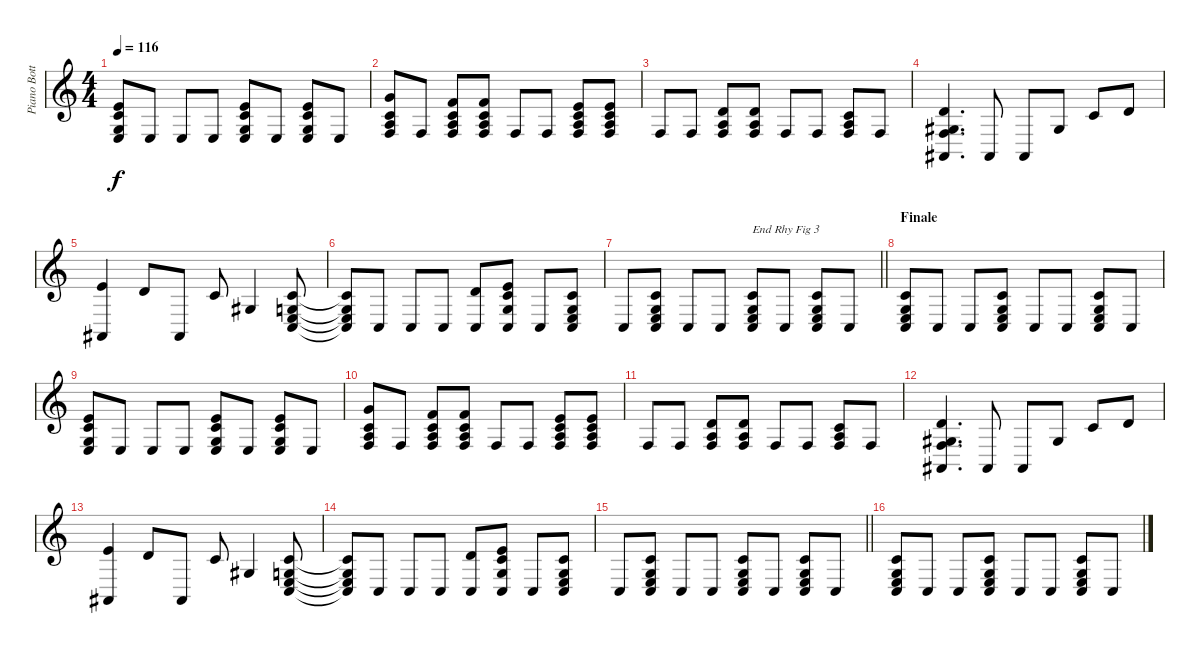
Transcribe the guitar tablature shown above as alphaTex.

\track ("Piano Bottom (Tr. 15B) / Piano Top (16B)" "Piano Bott") {instrument acousticgrandpiano}
\staff {score}
\tuning (E4 B3 G3 D3 A2 E2) {hide}
\ts (4 4)
\tempo 116
\clef g2
\ks c
(0.1 1.2 0.3 2.4).8{dy f} 2.4.8 2.4.8 2.4.8 (0.1 1.2 0.3 2.4).8 2.4.8 (0.1 1.2 0.3 2.4).8 2.4.8 |
(3.1 1.2 2.3 3.4).8 3.4.8 (1.1 1.2 2.3 3.4).8 (1.1 1.2 2.3 3.4).8 3.4.8 3.4.8 (0.1 1.2 2.3 3.4).8 (0.1 1.2 2.3 3.4).8 |
3.4.8 3.4.8 (3.2 2.3 3.4).8 (3.2 2.3 3.4).8 3.4.8 3.4.8 (1.2 2.3 3.4).8 3.4.8 |
(3.2 1.3 3.4 1.5).4{d} 1.5.8 1.5.8 1.3.8 1.2.8 3.2.8 |
(0.1 1.5).4 3.2.8 1.5.8 1.2.8 1.3.4 (1.2 0.3 2.4 3.5).8 |
(1.2{t} 0.3{t} 2.4{t} 3.5{t}).8 3.5.8 3.5.8 3.5.8 (3.2 3.5).8 (0.1 1.2 0.3 3.5).8 3.5.8 (1.2 0.3 2.4 3.5).8 |
\barLineRight lightlight
3.5.8 (1.2 0.3 2.4 3.5).8 3.5.8 3.5.8 (1.2 0.3 2.4 3.5).8{txt "End Rhy Fig 3"} 3.5.8 (1.2 0.3 2.4 3.5).8 3.5.8 |
\section ("" "Finale")
(1.2 0.3 2.4 3.5).8 3.5.8 3.5.8 (1.2 0.3 2.4 3.5).8 3.5.8 3.5.8 (1.2 0.3 2.4 3.5).8 3.5.8 |
(0.1 1.2 0.3 2.4).8 2.4.8 2.4.8 2.4.8 (0.1 1.2 0.3 2.4).8 2.4.8 (0.1 1.2 0.3 2.4).8 2.4.8 |
(3.1 1.2 2.3 3.4).8 3.4.8 (1.1 1.2 2.3 3.4).8 (1.1 1.2 2.3 3.4).8 3.4.8 3.4.8 (0.1 1.2 2.3 3.4).8 (0.1 1.2 2.3 3.4).8 |
3.4.8 3.4.8 (3.2 2.3 3.4).8 (3.2 2.3 3.4).8 3.4.8 3.4.8 (1.2 2.3 3.4).8 3.4.8 |
(3.2 1.3 3.4 1.5).4{d} 1.5.8 1.5.8 1.3.8 1.2.8 3.2.8 |
(0.1 1.5).4 3.2.8 1.5.8 1.2.8 1.3.4 (1.2 0.3 2.4 3.5).8 |
(1.2{t} 0.3{t} 2.4{t} 3.5{t}).8 3.5.8 3.5.8 3.5.8 (3.2 3.5).8 (0.1 1.2 0.3 3.5).8 3.5.8 (1.2 0.3 2.4 3.5).8 |
\barLineRight lightlight
3.5.8 (1.2 0.3 2.4 3.5).8 3.5.8 3.5.8 (1.2 0.3 2.4 3.5).8 3.5.8 (1.2 0.3 2.4 3.5).8 3.5.8 |
(1.2 0.3 2.4 3.5).8 3.5.8 3.5.8 (1.2 0.3 2.4 3.5).8 3.5.8 3.5.8 (1.2 0.3 2.4 3.5).8 3.5.8
